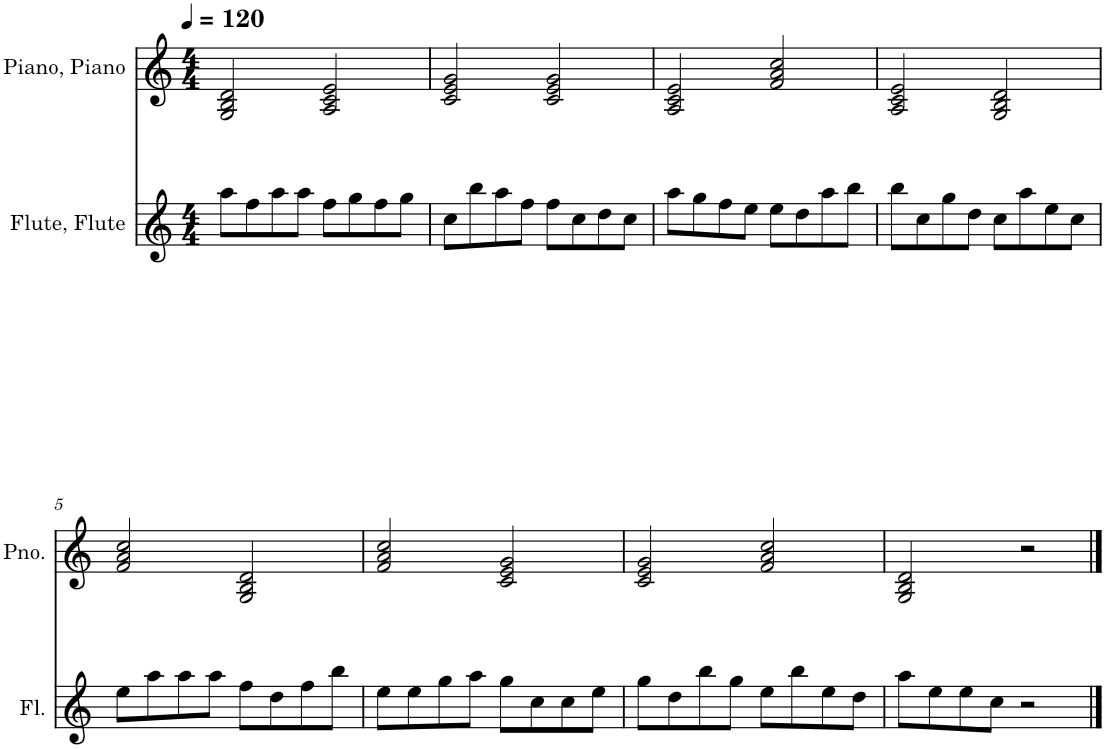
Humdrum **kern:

**kern	**kern
*part2	*part1
*staff2	*staff1
*I"Flute, Flute	*I"Piano, Piano
*I'Fl.	*I'Pno.
*clefG2	*clefG2
*k[]	*k[]
*M4/4	*M4/4
*MM120	*MM120
=1	=1
8aa\L	2G/ 2B/ 2d/
8ff\	.
8aa\	.
8aa\J	.
8ff\L	2A/ 2c/ 2e/
8gg\	.
8ff\	.
8gg\J	.
=2	=2
8cc\L	2c/ 2e/ 2g/
8bb\	.
8aa\	.
8ff\J	.
8ff\L	2c/ 2e/ 2g/
8cc\	.
8dd\	.
8cc\J	.
=3	=3
8aa\L	2A/ 2c/ 2e/
8gg\	.
8ff\	.
8ee\J	.
8ee\L	2f/ 2a/ 2cc/
8dd\	.
8aa\	.
8bb\J	.
=4	=4
8bb\L	2A/ 2c/ 2e/
8cc\	.
8gg\	.
8dd\J	.
8cc\L	2G/ 2B/ 2d/
8aa\	.
8ee\	.
8cc\J	.
!!LO:LB:g=z
=5	=5
8ee\L	2f/ 2a/ 2cc/
8aa\	.
8aa\	.
8aa\J	.
8ff\L	2G/ 2B/ 2d/
8dd\	.
8ff\	.
8bb\J	.
=6	=6
8ee\L	2f/ 2a/ 2cc/
8ee\	.
8gg\	.
8aa\J	.
8gg\L	2c/ 2e/ 2g/
8cc\	.
8cc\	.
8ee\J	.
=7	=7
8gg\L	2c/ 2e/ 2g/
8dd\	.
8bb\	.
8gg\J	.
8ee\L	2f/ 2a/ 2cc/
8bb\	.
8ee\	.
8dd\J	.
=8	=8
8aa\L	2G/ 2B/ 2d/
8ee\	.
8ee\	.
8cc\J	.
2r	2r
==	==
*-	*-
